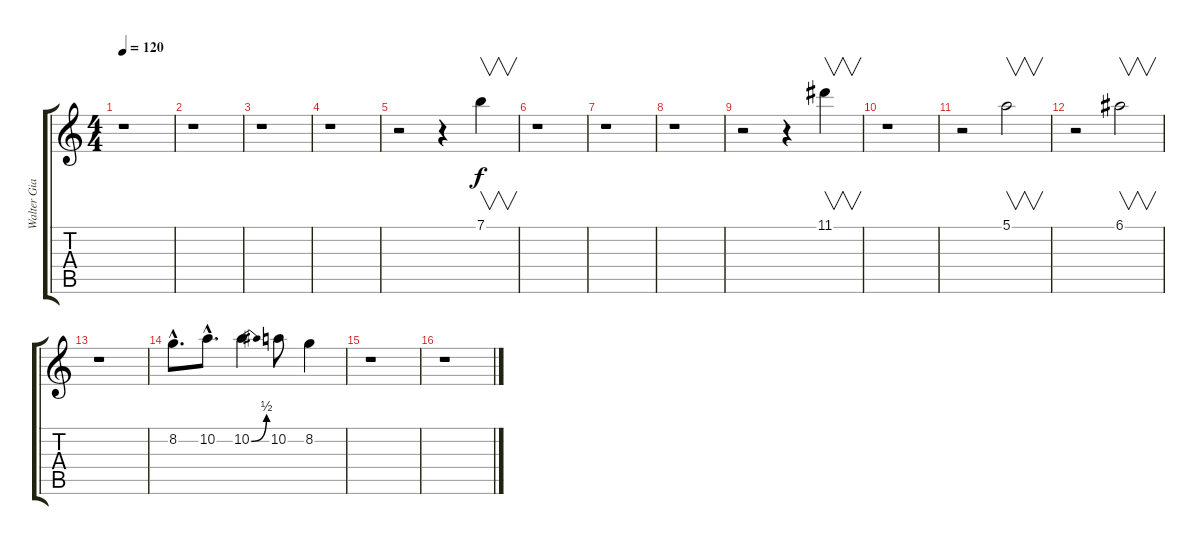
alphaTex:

\track ("Walter Giardino (Solos)" "Walter Gia") {instrument overdrivenguitar}
\staff {score tabs}
\tuning (E4 B3 G3 D3 A2 E2) {hide}
\ts (4 4)
\tempo 120
\clef g2
\ks c
r.1{dy f} |
r.1 |
r.1 |
r.1 |
r.2 r.4 7.1.4{v} |
r.1 |
r.1 |
r.1 |
r.2 r.4 11.1.4{v} |
r.1 |
r.2 5.1.2{v} |
r.2 6.1.2{v} |
r.1 |
8.2{hac}.8{d} 10.2{hac}.8{d} 10.2{be (bend 0 0 60 2)}.4 10.2.8 8.2.4 |
r.1 |
r.1
